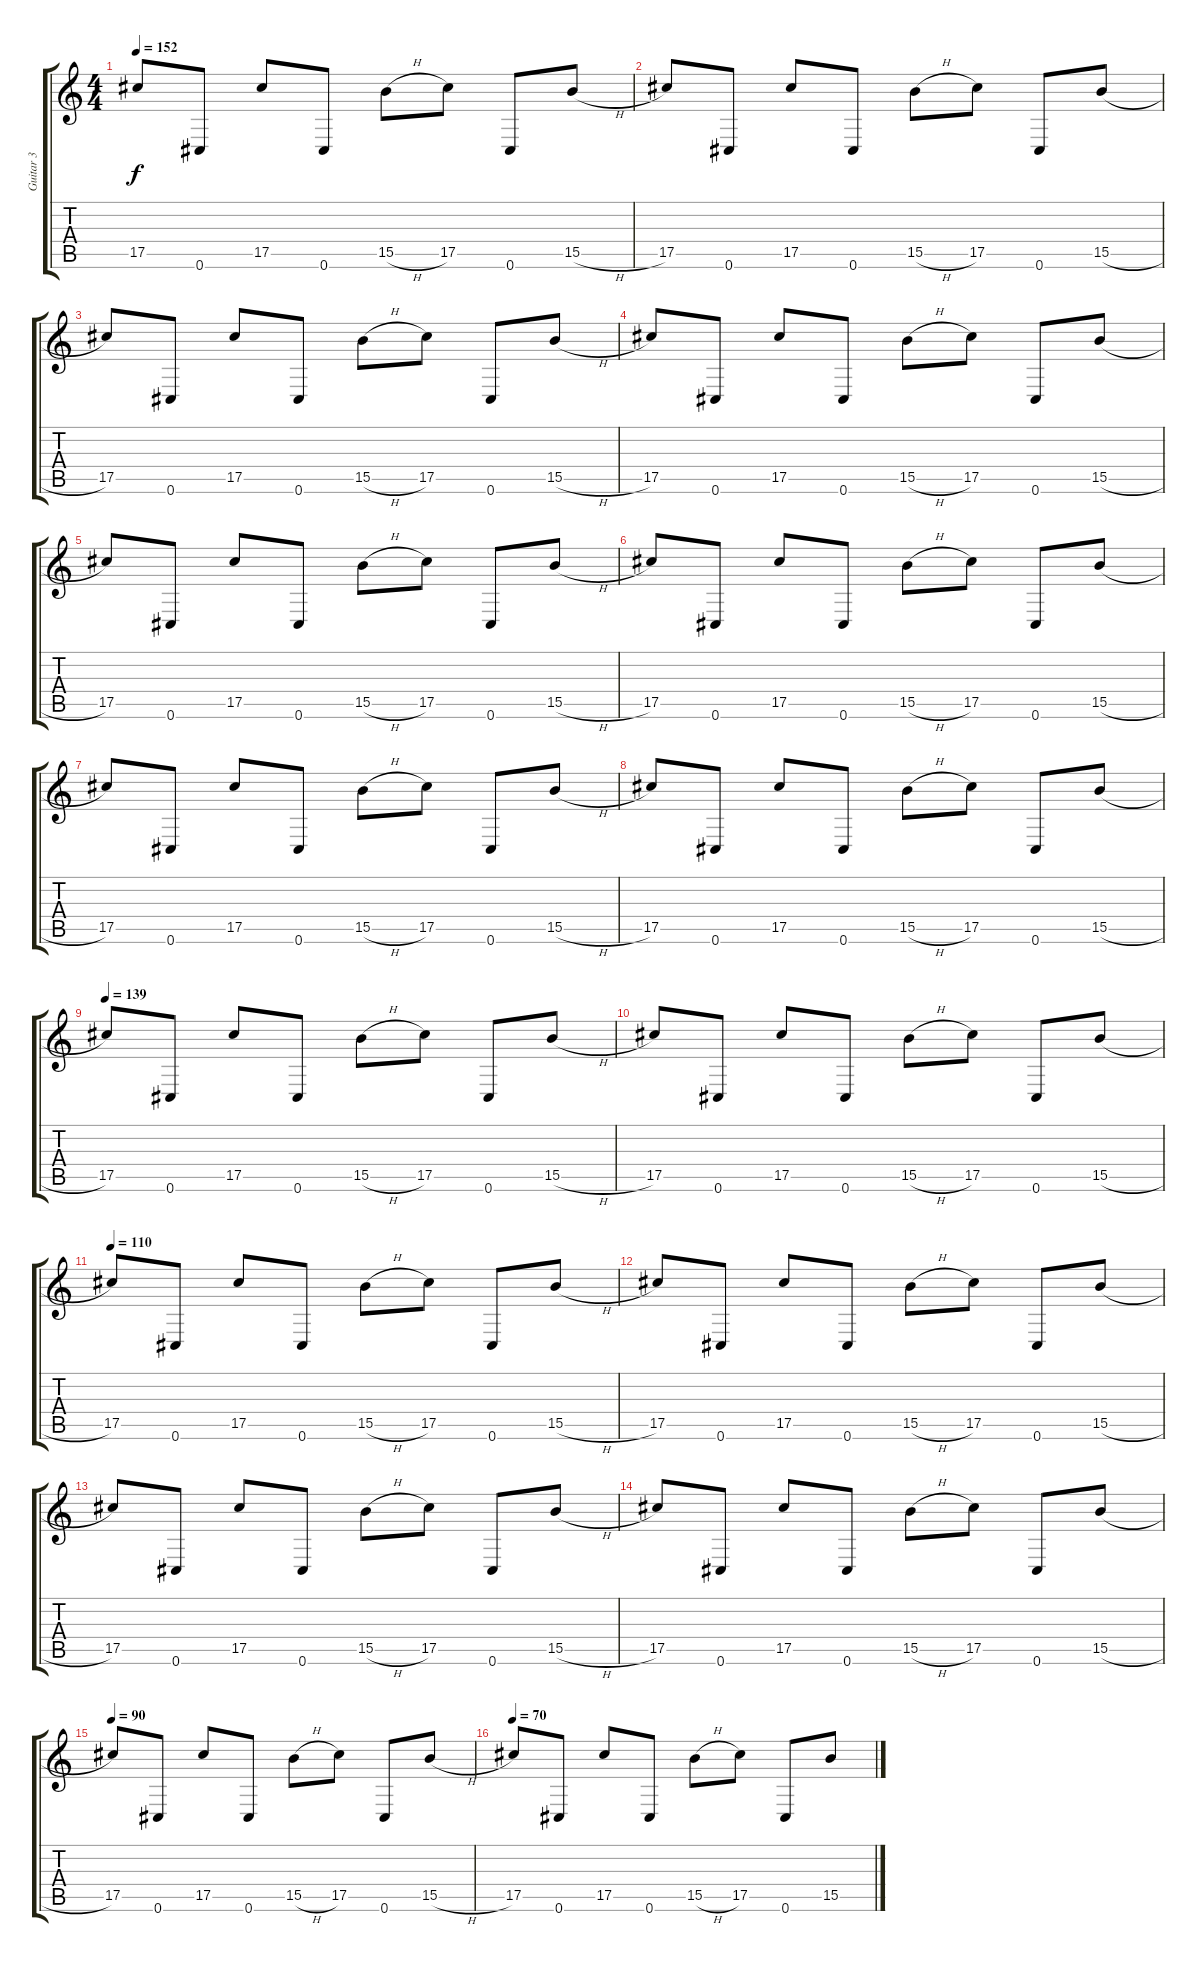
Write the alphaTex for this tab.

\track ("Guitar 3" "Guitar 3") {instrument overdrivenguitar}
\staff {score tabs}
\tuning (Eb4 Bb3 Gb3 Db3 Ab2 Db2) {hide}
\ts (4 4)
\tempo 152
\clef g2
\ks c
17.5.8{dy f instrument overdrivenguitar} 0.6.8 17.5.8 0.6.8 15.5{h}.8 17.5.8 0.6.8 15.5{h}.8 |
17.5.8{instrument overdrivenguitar} 0.6.8 17.5.8 0.6.8 15.5{h}.8 17.5.8 0.6.8 15.5{h}.8 |
17.5.8{instrument overdrivenguitar} 0.6.8 17.5.8 0.6.8 15.5{h}.8 17.5.8 0.6.8 15.5{h}.8 |
17.5.8{instrument overdrivenguitar} 0.6.8 17.5.8 0.6.8 15.5{h}.8 17.5.8 0.6.8 15.5{h}.8 |
17.5.8{instrument overdrivenguitar} 0.6.8 17.5.8 0.6.8 15.5{h}.8 17.5.8 0.6.8 15.5{h}.8 |
17.5.8{instrument overdrivenguitar} 0.6.8 17.5.8 0.6.8 15.5{h}.8 17.5.8 0.6.8 15.5{h}.8 |
17.5.8{volume 16 instrument overdrivenguitar} 0.6.8 17.5.8 0.6.8 15.5{h}.8 17.5.8 0.6.8 15.5{h}.8 |
17.5.8{instrument overdrivenguitar} 0.6.8 17.5.8 0.6.8 15.5{h}.8 17.5.8 0.6.8 15.5{h}.8 |
\tempo 139
17.5.8{instrument overdrivenguitar} 0.6.8 17.5.8 0.6.8 15.5{h}.8 17.5.8 0.6.8 15.5{h}.8 |
17.5.8{instrument overdrivenguitar} 0.6.8 17.5.8 0.6.8 15.5{h}.8 17.5.8 0.6.8 15.5{h}.8 |
\tempo 110
17.5.8{instrument overdrivenguitar} 0.6.8 17.5.8 0.6.8 15.5{h}.8 17.5.8 0.6.8 15.5{h}.8 |
17.5.8{instrument overdrivenguitar} 0.6.8 17.5.8 0.6.8 15.5{h}.8 17.5.8 0.6.8 15.5{h}.8 |
17.5.8{instrument overdrivenguitar} 0.6.8 17.5.8 0.6.8 15.5{h}.8 17.5.8 0.6.8 15.5{h}.8 |
17.5.8{instrument overdrivenguitar} 0.6.8 17.5.8 0.6.8 15.5{h}.8 17.5.8 0.6.8 15.5{h}.8 |
\tempo 90
17.5.8{instrument overdrivenguitar} 0.6.8 17.5.8 0.6.8 15.5{h}.8 17.5.8 0.6.8 15.5{h}.8 |
\tempo 70
17.5.8{instrument overdrivenguitar} 0.6.8 17.5.8 0.6.8 15.5{h}.8 17.5.8 0.6.8 15.5{h}.8
